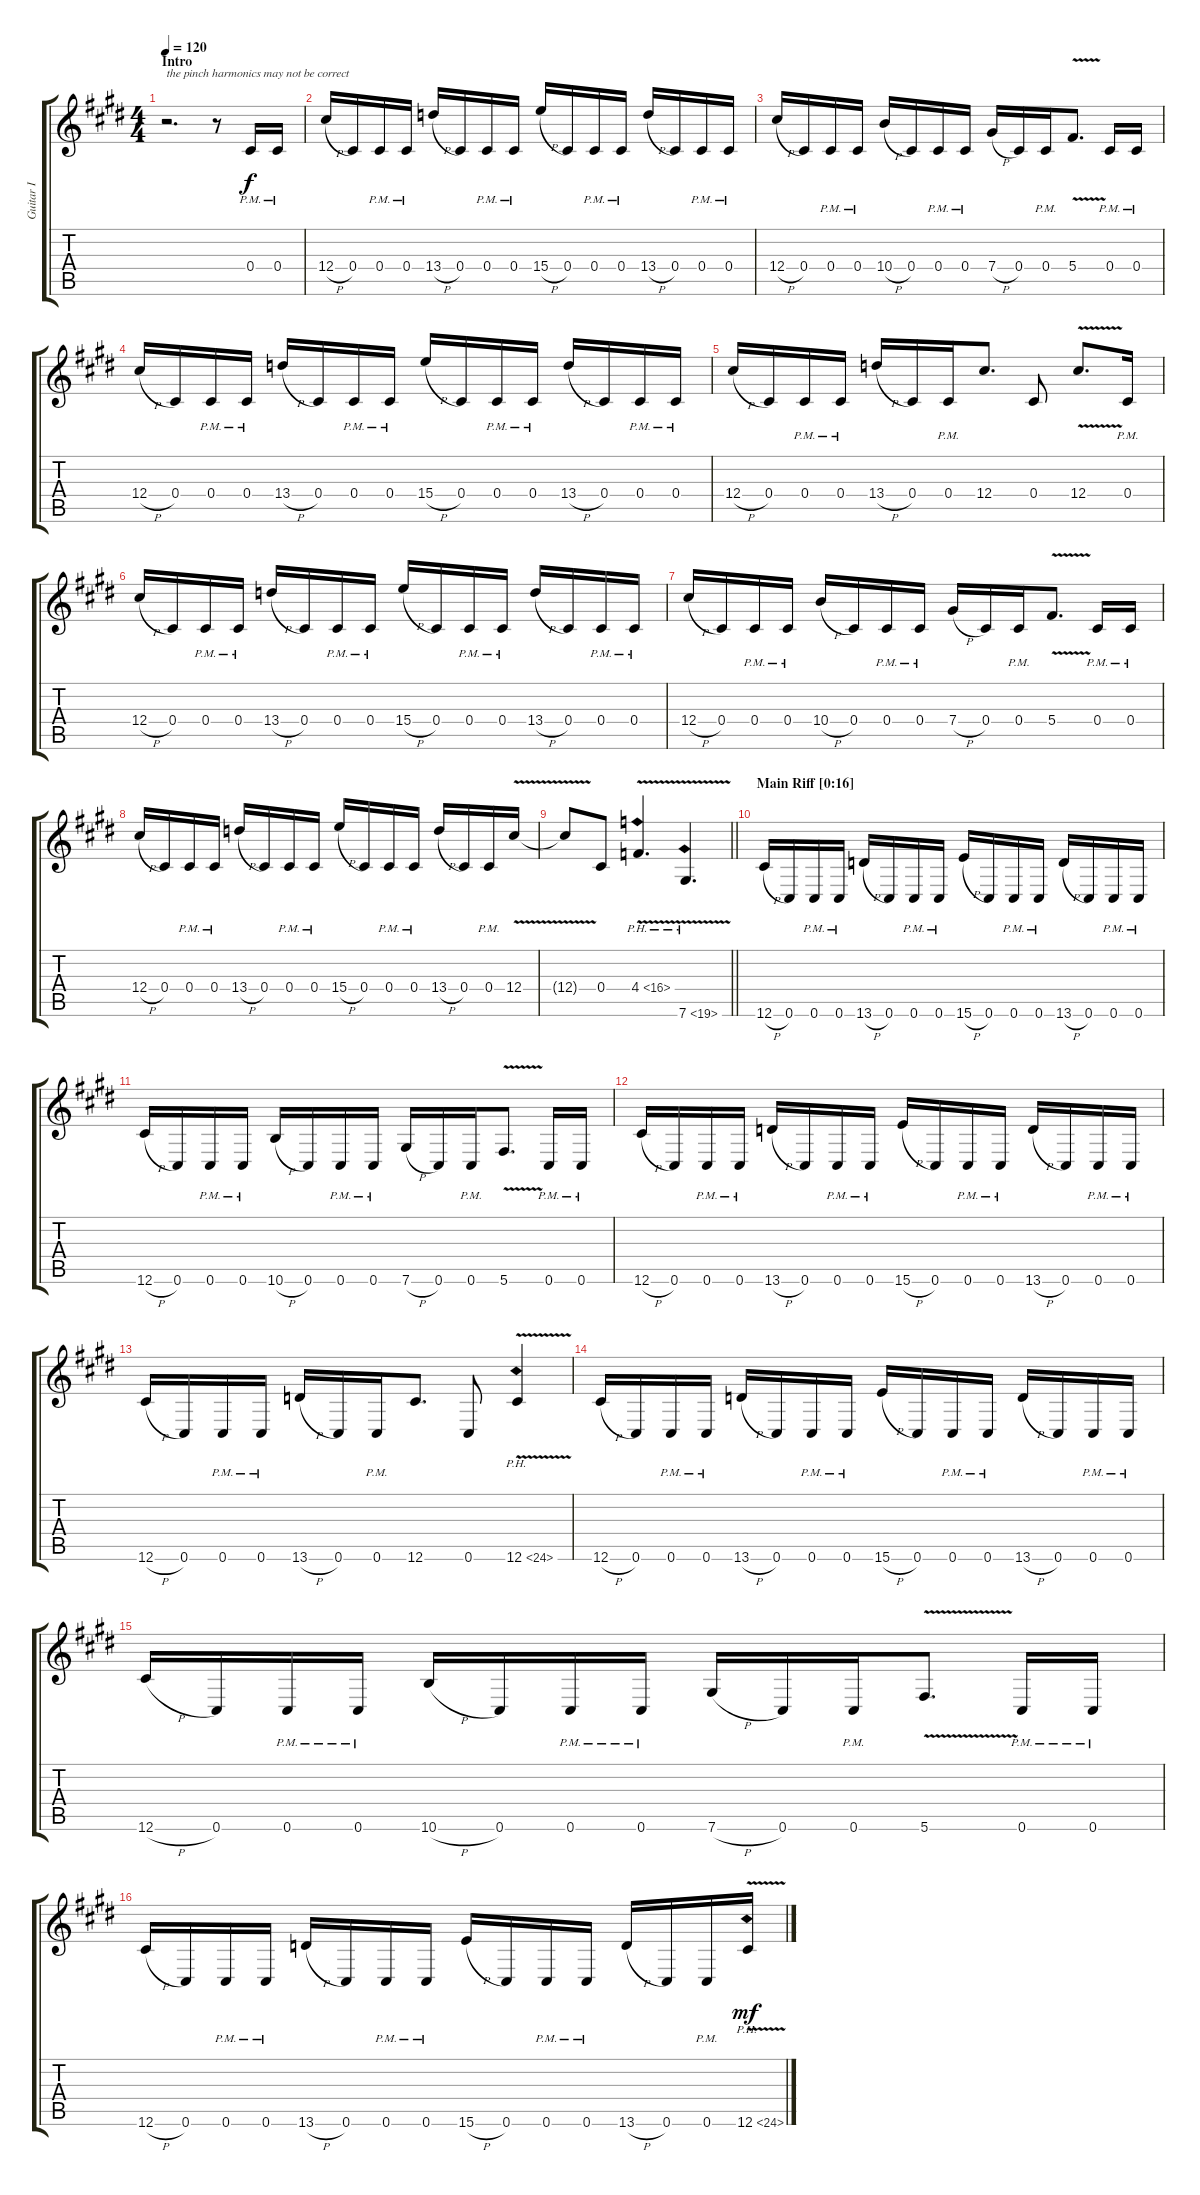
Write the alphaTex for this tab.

\track ("Guitar I" "Guitar I") {instrument distortionguitar}
\staff {score tabs}
\tuning (Eb4 Bb3 Gb3 Db3 Ab2 Db2) {hide}
\ts (4 4)
\section ("" "Intro")
\tempo 120
\clef g2
\ks c#minor
r.2{d txt "the pinch harmonics may not be correct" dy f instrument distortionguitar} r.8 0.4{pm}.16 0.4{pm}.16 |
12.4{h}.16 0.4.16 0.4{pm}.16 0.4{pm}.16 13.4{h}.16 0.4.16 0.4{pm}.16 0.4{pm}.16 15.4{h}.16 0.4.16 0.4{pm}.16 0.4{pm}.16 13.4{h}.16 0.4.16 0.4{pm}.16 0.4{pm}.16 |
12.4{h}.16 0.4.16 0.4{pm}.16 0.4{pm}.16 10.4{h}.16 0.4.16 0.4{pm}.16 0.4{pm}.16 7.4{h}.16 0.4.16 0.4{pm}.16 5.4{v}.8{d} 0.4{pm}.16 0.4{pm}.16 |
12.4{h}.16 0.4.16 0.4{pm}.16 0.4{pm}.16 13.4{h}.16 0.4.16 0.4{pm}.16 0.4{pm}.16 15.4{h}.16 0.4.16 0.4{pm}.16 0.4{pm}.16 13.4{h}.16 0.4.16 0.4{pm}.16 0.4{pm}.16 |
12.4{h}.16 0.4.16 0.4{pm}.16 0.4{pm}.16 13.4{h}.16 0.4.16 0.4{pm}.16 12.4.8{d} 0.4.8 12.4{v}.8{d} 0.4{pm}.16 |
12.4{h}.16 0.4.16 0.4{pm}.16 0.4{pm}.16 13.4{h}.16 0.4.16 0.4{pm}.16 0.4{pm}.16 15.4{h}.16 0.4.16 0.4{pm}.16 0.4{pm}.16 13.4{h}.16 0.4.16 0.4{pm}.16 0.4{pm}.16 |
12.4{h}.16 0.4.16 0.4{pm}.16 0.4{pm}.16 10.4{h}.16 0.4.16 0.4{pm}.16 0.4{pm}.16 7.4{h}.16 0.4.16 0.4{pm}.16 5.4{v}.8{d} 0.4{pm}.16 0.4{pm}.16 |
12.4{h}.16 0.4.16 0.4{pm}.16 0.4{pm}.16 13.4{h}.16 0.4.16 0.4{pm}.16 0.4{pm}.16 15.4{h}.16 0.4.16 0.4{pm}.16 0.4{pm}.16 13.4{h}.16 0.4.16 0.4{pm}.16 12.4{v}.16 |
\barLineRight lightlight
12.4{t}.8 0.4.8 4.4{ph 12 v}.4{d} 7.6{ph 12 v}.4{d} |
\section ("" "Main Riff [0:16]")
12.6{h}.16 0.6.16 0.6{pm}.16 0.6{pm}.16 13.6{h}.16 0.6.16 0.6{pm}.16 0.6{pm}.16 15.6{h}.16 0.6.16 0.6{pm}.16 0.6{pm}.16 13.6{h}.16 0.6.16 0.6{pm}.16 0.6{pm}.16 |
12.6{h}.16 0.6.16 0.6{pm}.16 0.6{pm}.16 10.6{h}.16 0.6.16 0.6{pm}.16 0.6{pm}.16 7.6{h}.16 0.6.16 0.6{pm}.16 5.6{v}.8{d} 0.6{pm}.16 0.6{pm}.16 |
12.6{h}.16 0.6.16 0.6{pm}.16 0.6{pm}.16 13.6{h}.16 0.6.16 0.6{pm}.16 0.6{pm}.16 15.6{h}.16 0.6.16 0.6{pm}.16 0.6{pm}.16 13.6{h}.16 0.6.16 0.6{pm}.16 0.6{pm}.16 |
12.6{h}.16 0.6.16 0.6{pm}.16 0.6{pm}.16 13.6{h}.16 0.6.16 0.6{pm}.16 12.6.8{d} 0.6.8 12.6{ph 12 v}.4 |
12.6{h}.16 0.6.16 0.6{pm}.16 0.6{pm}.16 13.6{h}.16 0.6.16 0.6{pm}.16 0.6{pm}.16 15.6{h}.16 0.6.16 0.6{pm}.16 0.6{pm}.16 13.6{h}.16 0.6.16 0.6{pm}.16 0.6{pm}.16 |
12.6{h}.16 0.6.16 0.6{pm}.16 0.6{pm}.16 10.6{h}.16 0.6.16 0.6{pm}.16 0.6{pm}.16 7.6{h}.16 0.6.16 0.6{pm}.16 5.6{v}.8{d} 0.6{pm}.16 0.6{pm}.16 |
12.6{h}.16 0.6.16 0.6{pm}.16 0.6{pm}.16 13.6{h}.16 0.6.16 0.6{pm}.16 0.6{pm}.16 15.6{h}.16 0.6.16 0.6{pm}.16 0.6{pm}.16 13.6{h}.16 0.6.16 0.6{pm}.16 12.6{ph 12 v}.16{dy mf}
